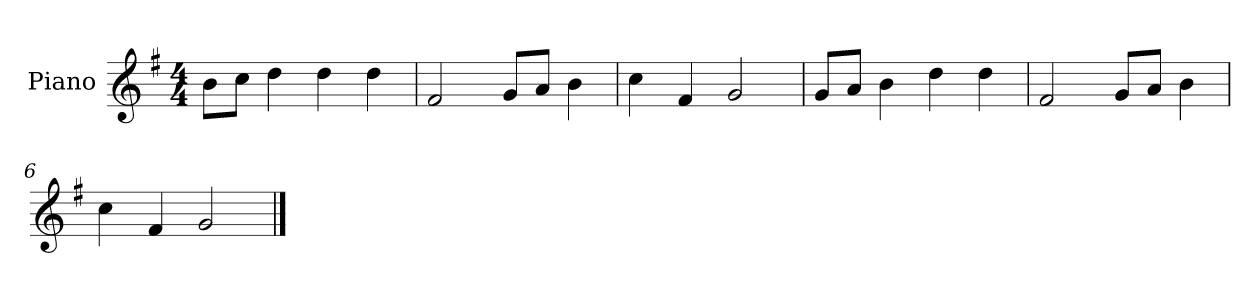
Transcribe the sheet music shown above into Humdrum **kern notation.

**kern
*part1
*staff1
*I"Piano
*I'P-no
*clefG2
*k[f#]
*M4/4
*MM90
=1
8b\L
8cc\J
4dd\
4dd\
4dd\
=2
2f#/
8g/L
8a/J
4b\
=3
4cc\
4f#/
2g/
=4
8g/L
8a/J
4b\
4dd\
4dd\
=5
2f#/
8g/L
8a/J
4b\
=6
4cc\
4f#/
2g/
==
*-
